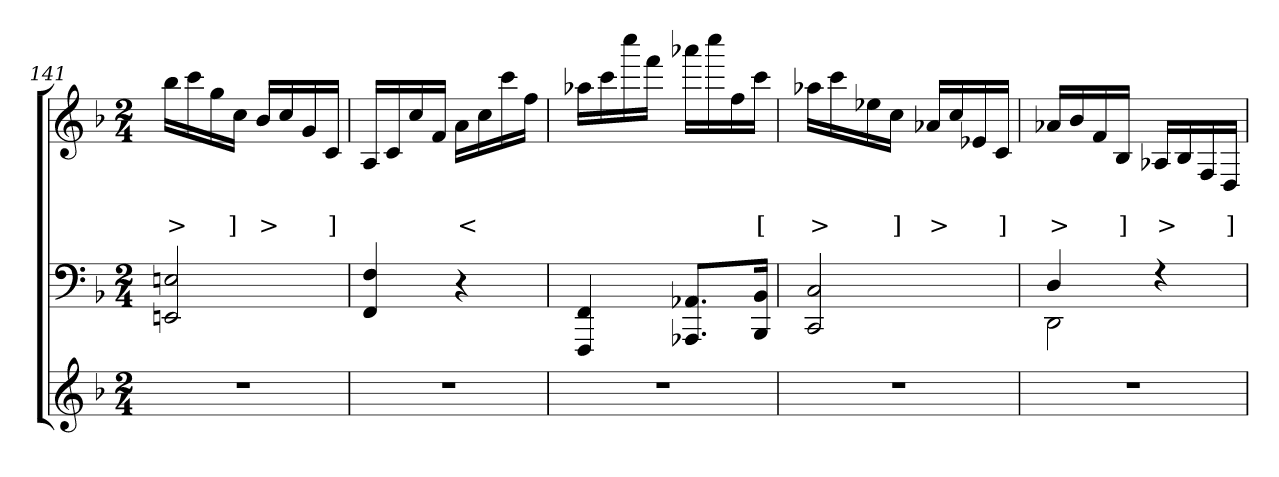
**kern	**kern	**kern	**text	**text
*part3	*part2	*part1	*part1	*part1
*staff3	*staff2	*staff1	*staff1	*staff1
*clefG2	*clefF4	*clefG2	*	*
*k[b-]	*k[b-]	*k[b-]	*	*
*M2/4	*M2/4	*M2/4	*	*
=141	=141	=141	=141	=141
2r	2En 2EEn	16bb-LL	.	>
.	.	16ccc	.	.
.	.	16gg	.	.
.	.	16ccJJ	.	]
.	.	16b-LL	.	>
.	.	16cc	.	.
.	.	16g	.	.
.	.	16cJJ	.	]
=142	=142	=142	=142	=142
2r	4F 4FF	16ALL	.	.
.	.	16c	.	.
.	.	16cc	.	.
.	.	16fJJ	.	.
.	4r	16aLL	.	<
.	.	16cc	.	.
.	.	16ccc	.	.
.	.	16ffJJ	.	.
=143	=143	=143	=143	=143
2r	4FF 4FFF	16aa-XLL	.	.
.	.	16ccc	.	.
.	.	16cccc	.	.
.	.	16fffJJ	.	.
.	8.AA-X 8.AAA-XL	16aaa-LL	.	.
.	.	16cccc	.	.
.	.	16ff	.	.
.	16BB- 16BBB-Jk	16cccJJ	.	[
=144	=144	=144	=144	=144
2r	2C 2CC	16aa-XLL	.	>
.	.	16ccc	.	.
.	.	16ee-X	.	.
.	.	16ccJJ	.	]
.	.	16a-LL	.	>
.	.	16cc	.	.
.	.	16e-	.	.
.	.	16cJJ	.	]
=145	=145	=145	=145	=145
*	*^	*	*	*
2r	4D	2DD	16a-XLL	.	>
.	.	.	16b-	.	.
.	.	.	16f	.	.
.	.	.	16B-JJ	.	]
.	4r	.	16A-LL	.	>
.	.	.	16B-	.	.
.	.	.	16F	.	.
.	.	.	16DJJ	.	]
*	*v	*v	*	*	*
=	=	=	=	=
*-	*-	*-	*-	*-
